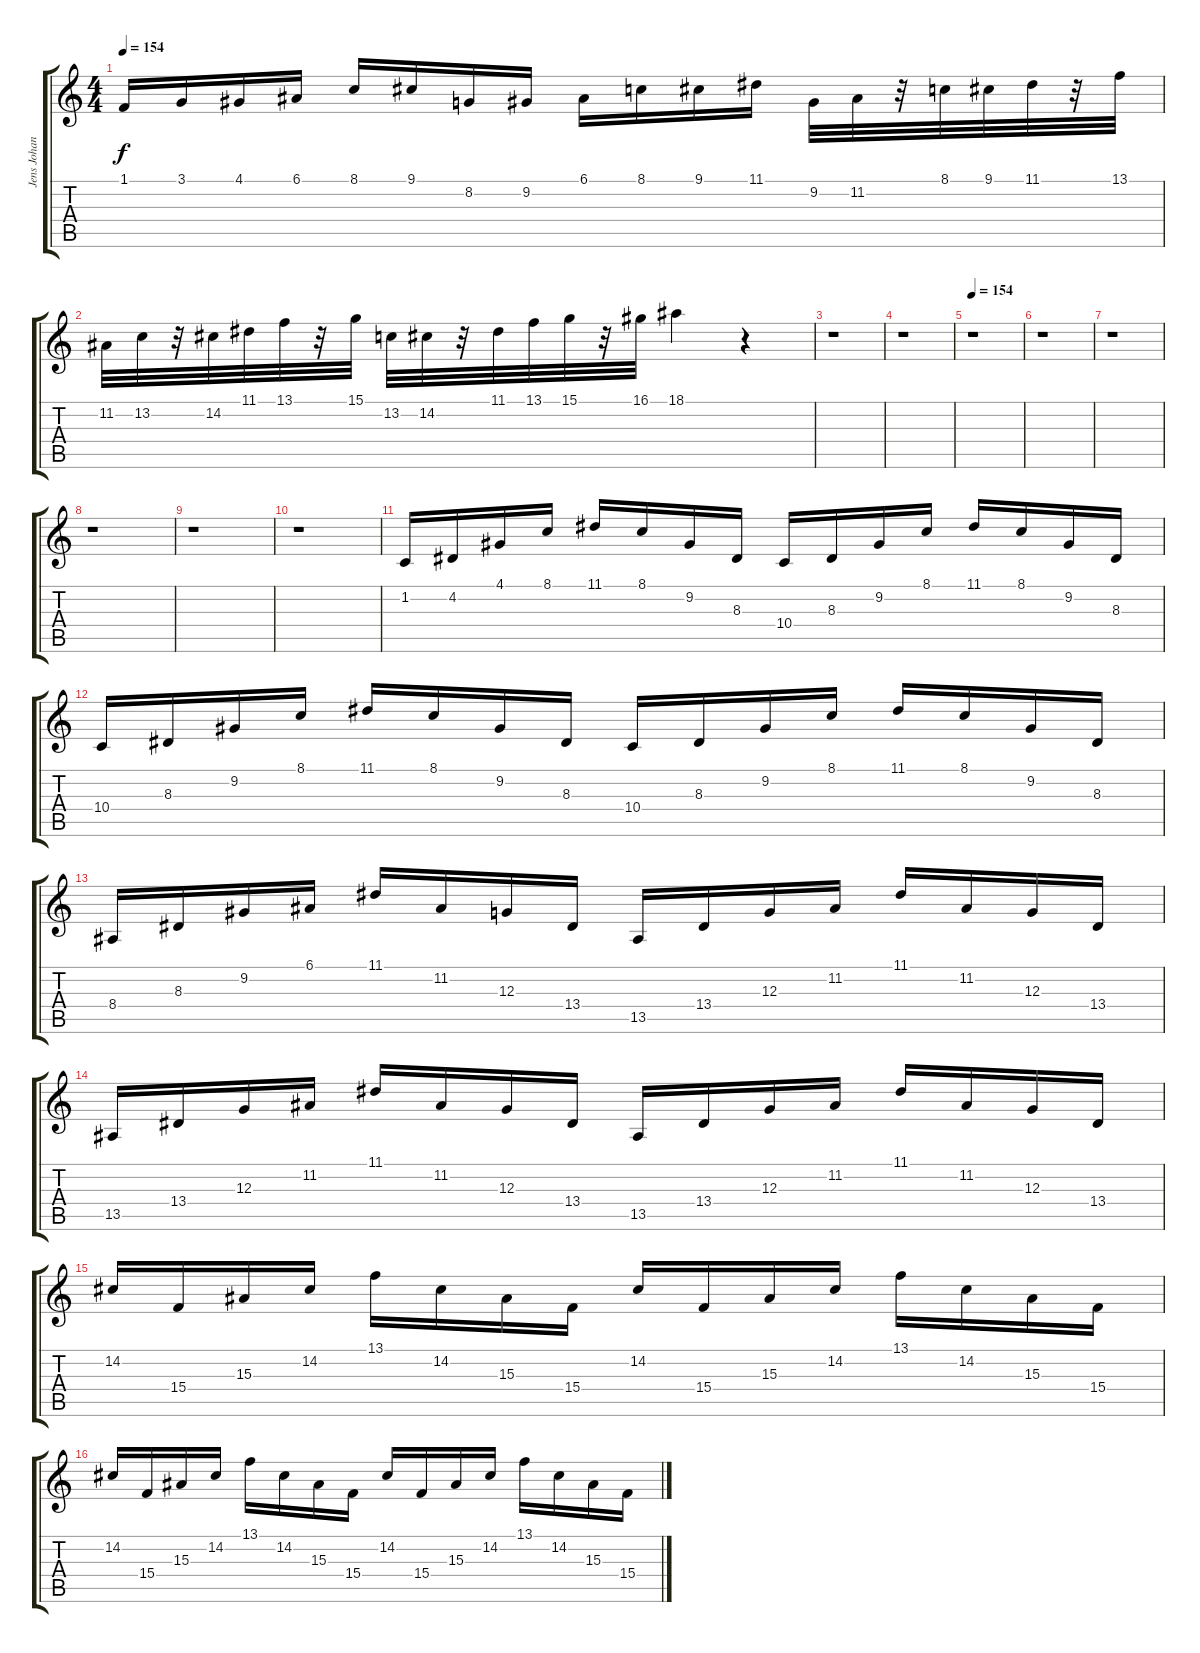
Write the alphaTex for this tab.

\track ("Jens Johansson" "Jens Johan") {instrument fx4atmosphere}
\staff {score tabs}
\tuning (E4 B3 G3 D3 A2 E2) {hide}
\ts (4 4)
\tempo 154
\clef g2
\ks c
1.1.16{dy f} 3.1.16 4.1.16 6.1.16 8.1.16 9.1.16 8.2.16 9.2.16 6.1.16 8.1.16 9.1.16 11.1.16 9.2.32 11.2.32 r.32 8.1.32 9.1.32 11.1.32 r.32 13.1.32 |
11.2.32 13.2.32 r.32 14.2.32 11.1.32 13.1.32 r.32 15.1.32 13.2.32 14.2.32 r.32 11.1.32 13.1.32 15.1.32 r.32 16.1.32 18.1.4 r.4 |
r.1 |
r.1 |
\tempo 154
r.1 |
r.1 |
r.1 |
r.1 |
r.1 |
r.1 |
1.2.16 4.2.16 4.1.16 8.1.16 11.1.16 8.1.16 9.2.16 8.3.16 10.4.16 8.3.16 9.2.16 8.1.16 11.1.16 8.1.16 9.2.16 8.3.16 |
10.4.16 8.3.16 9.2.16 8.1.16 11.1.16 8.1.16 9.2.16 8.3.16 10.4.16 8.3.16 9.2.16 8.1.16 11.1.16 8.1.16 9.2.16 8.3.16 |
8.4.16 8.3.16 9.2.16 6.1.16 11.1.16 11.2.16 12.3.16 13.4.16 13.5.16 13.4.16 12.3.16 11.2.16 11.1.16 11.2.16 12.3.16 13.4.16 |
13.5.16 13.4.16 12.3.16 11.2.16 11.1.16 11.2.16 12.3.16 13.4.16 13.5.16 13.4.16 12.3.16 11.2.16 11.1.16 11.2.16 12.3.16 13.4.16 |
14.2.16 15.4.16 15.3.16 14.2.16 13.1.16 14.2.16 15.3.16 15.4.16 14.2.16 15.4.16 15.3.16 14.2.16 13.1.16 14.2.16 15.3.16 15.4.16 |
14.2.16 15.4.16 15.3.16 14.2.16 13.1.16 14.2.16 15.3.16 15.4.16 14.2.16 15.4.16 15.3.16 14.2.16 13.1.16 14.2.16 15.3.16 15.4.16
